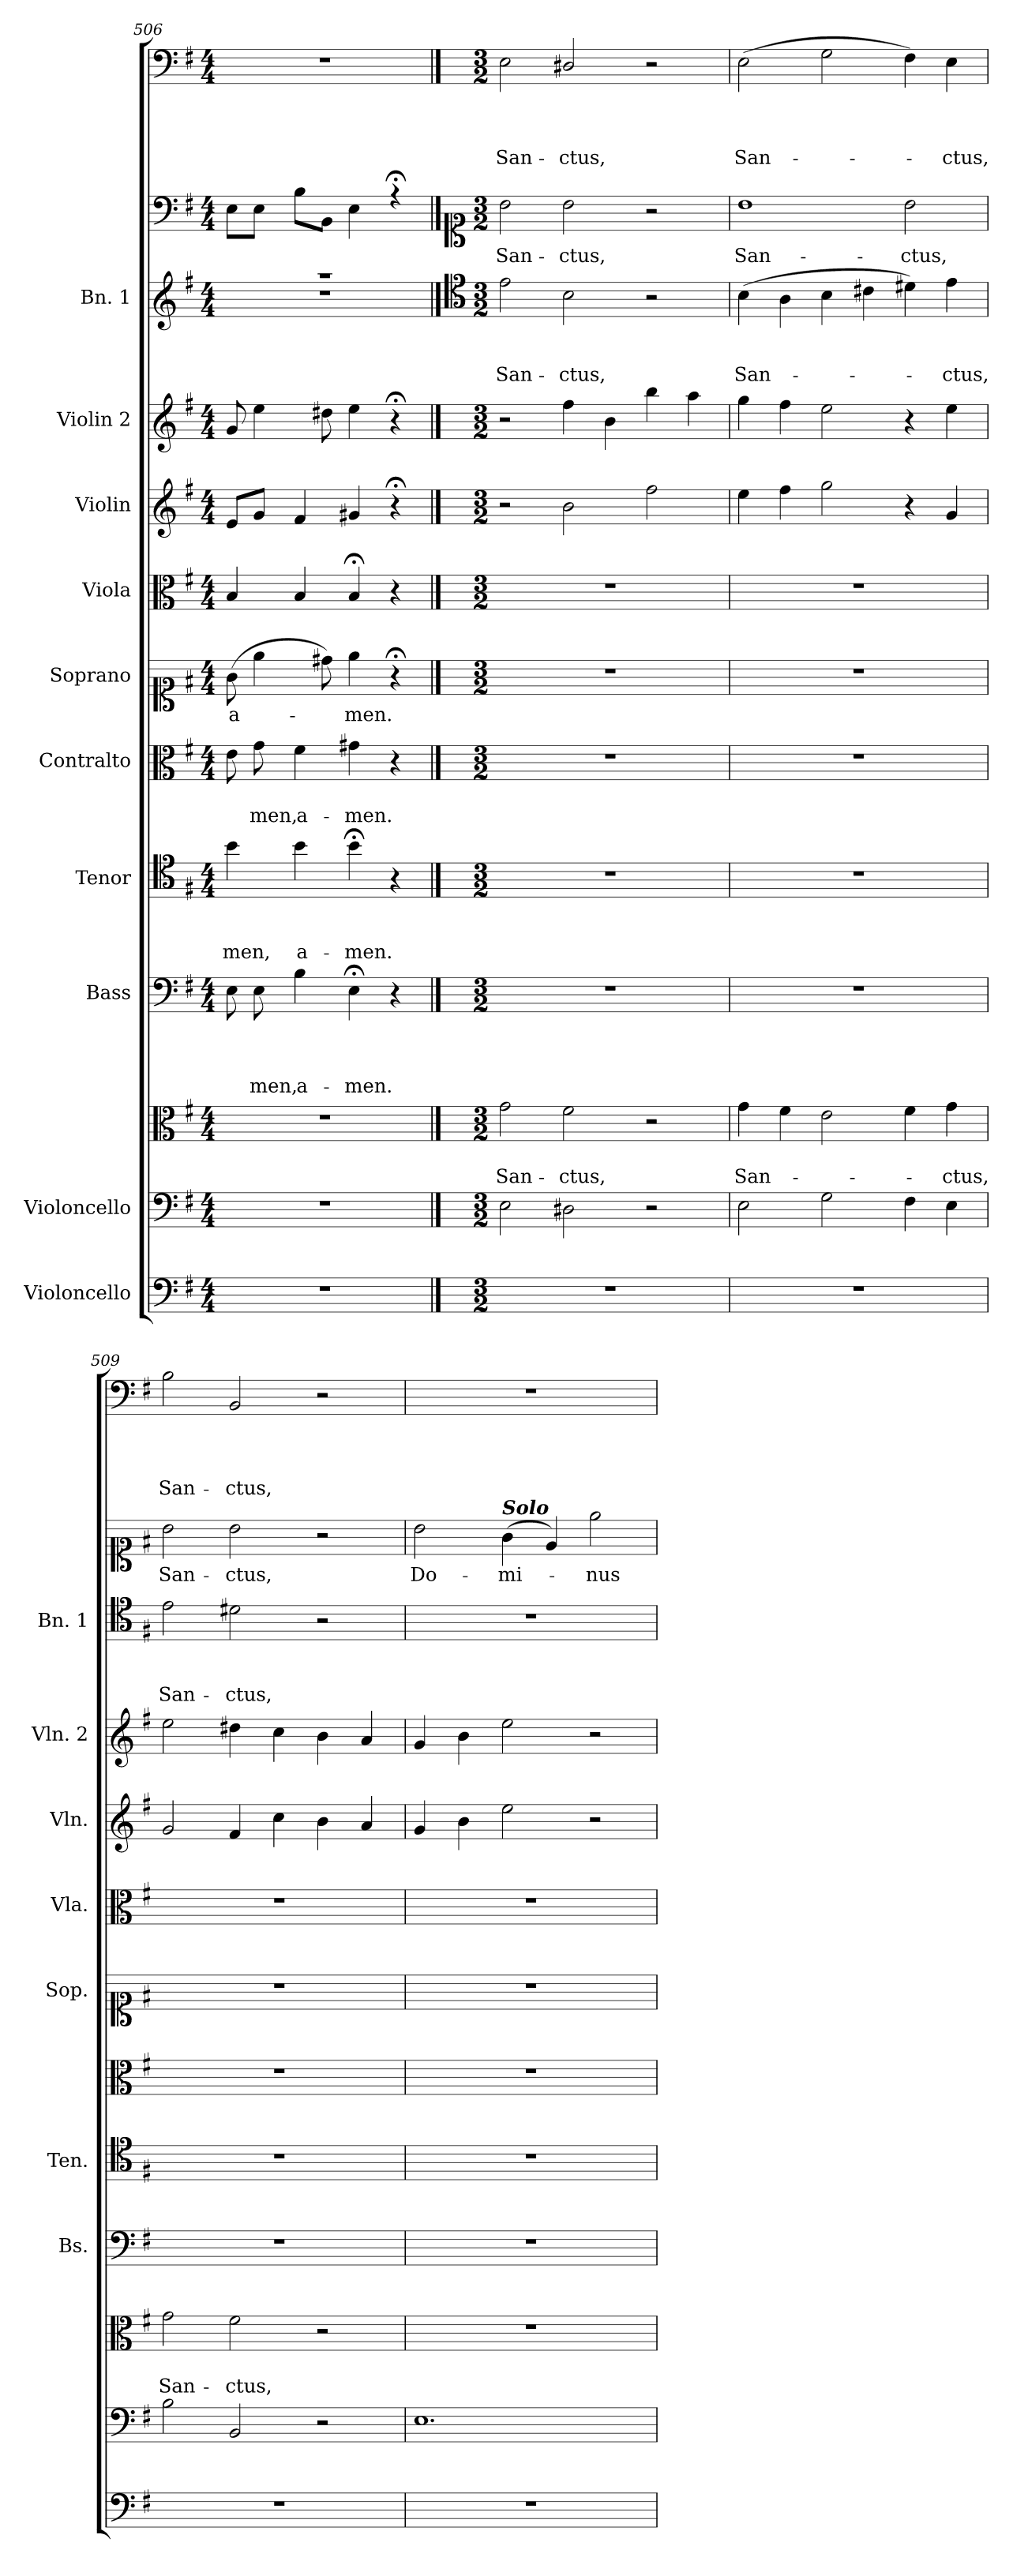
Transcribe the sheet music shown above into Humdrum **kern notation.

**kern	**kern	**kern	**text	**text	**kern	**text	**text	**text	**text	**kern	**text	**text	**text	**kern	**text	**text	**kern	**text	**kern	**kern	**kern	**kern	**text	**text	**text	**kern	**text	**kern	**text	**text	**text	**text
*part13	*part12	*part11	*part11	*part11	*part10	*part10	*part10	*part10	*part10	*part9	*part9	*part9	*part9	*part8	*part8	*part8	*part7	*part7	*part6	*part5	*part4	*part3	*part3	*part3	*part3	*part2	*part2	*part1	*part1	*part1	*part1	*part1
*staff13	*staff12	*staff11	*staff11	*staff11	*staff10	*staff10	*staff10	*staff10	*staff10	*staff9	*staff9	*staff9	*staff9	*staff8	*staff8	*staff8	*staff7	*staff7	*staff6	*staff5	*staff4	*staff3	*staff3	*staff3	*staff3	*staff2	*staff2	*staff1	*staff1	*staff1	*staff1	*staff1
*I"Violoncello	*I"Violoncello	*	*	*	*I"Bass	*	*	*	*	*I"Tenor	*	*	*	*I"Contralto	*	*	*I"Soprano	*	*I"Viola	*I"Violin	*I"Violin 2	*I"Bn. 1	*	*	*	*	*	*	*	*	*	*
*	*	*	*	*	*I'Bs.	*	*	*	*	*I'Ten.	*	*	*	*	*	*	*I'Sop.	*	*I'Vla.	*I'Vln.	*I'Vln. 2	*I'Bn. 1	*	*	*	*	*	*	*	*	*	*
*clefF4	*clefF4	*clefC3	*	*	*clefF4	*	*	*	*	*clefC4	*	*	*	*clefC3	*	*	*clefC1	*	*clefC3	*clefG2	*clefG2	*clefG2	*	*	*	*clefF4	*	*clefF4	*	*	*	*
*	*	*	*	*	*	*	*	*	*	*ITrd7c12	*	*	*	*	*	*	*	*	*	*	*	*	*	*	*	*	*	*	*	*	*	*
*k[f#]	*k[f#]	*k[f#]	*	*	*k[f#]	*	*	*	*	*k[f#]	*	*	*	*k[f#]	*	*	*k[f#]	*	*k[f#]	*k[f#]	*k[f#]	*k[f#]	*	*	*	*k[f#]	*	*k[f#]	*	*	*	*
*G:	*G:	*G:	*	*	*G:	*	*	*	*	*G:	*	*	*	*G:	*	*	*G:	*	*G:	*G:	*G:	*G:	*	*	*	*G:	*	*G:	*	*	*	*
*M4/4	*M4/4	*M4/4	*	*	*M4/4	*	*	*	*	*M4/4	*	*	*	*M4/4	*	*	*M4/4	*	*M4/4	*M4/4	*M4/4	*M4/4	*	*	*	*M4/4	*	*M4/4	*	*	*	*
=506	=506	=506	=506	=506	=506	=506	=506	=506	=506	=506	=506	=506	=506	=506	=506	=506	=506	=506	=506	=506	=506	=506	=506	=506	=506	=506	=506	=506	=506	=506	=506	=506
!	!	!	!	!	!	!	!	!	!	!	!	!	!LO:LY:b	!	!	!	!	!LO:LY:b	!	!	!	!	!	!	!	!	!	!	!	!	!	!
*	*	*	*	*	*	*	*	*	*	*	*	*	*	*	*	*	*	*	*	*	*	*^	*	*	*	*^	*	*	*	*	*	*
*	*	*	*	*	*	*	*	*	*	*	*	*	*	*	*	*	*	*	*	*	*	*	*^	*	*	*	*	*	*	*	*	*	*	*
1r	1r	1r	.	.	8E\	.	.	.	.	4B\	.	.	-men,	8e\	.	.	(>8g\	a-	4B/	8e/L	8g/	1raa	1ryy	1r	.	.	.	8E\L	1ryy	.	1r	.	.	.	.
!	!	!	!	!	!	!	!	!	!LO:LY:b	!	!	!	!	!	!	!LO:LY:b	!	!	!	!	!	!	!	!	!	!	!	!	!	!	!	!	!	!	!
.	.	.	.	.	8E\	.	.	.	-men,	.	.	.	.	8g\	.	-men,	4ee\	.	.	8g/J	4ee\	.	.	.	.	.	.	8E\J	.	.	.	.	.	.	.
!	!	!	!	!	!	!	!	!	!LO:LY:b	!	!	!	!LO:LY:b	!	!	!LO:LY:b	!	!	!	!	!	!	!	!	!	!	!	!	!	!	!	!	!	!	!
.	.	.	.	.	4B\	.	.	.	a-	4B\	.	.	a-	4f#\	.	a-	.	.	4B/	4f#/	.	.	.	.	.	.	.	8B\L	.	.	.	.	.	.	.
.	.	.	.	.	.	.	.	.	.	.	.	.	.	.	.	.	8dd#X\)	.	.	.	8dd#X\	.	.	.	.	.	.	8BB\J	.	.	.	.	.	.	.
!	!	!	!	!	!	!	!	!	!LO:LY:b	!	!	!	!LO:LY:b	!	!	!LO:LY:b	!	!LO:LY:b	!	!	!	!	!	!	!	!	!	!	!	!	!	!	!	!	!
.	.	.	.	.	4E;<\	.	.	.	-men.	4B;<\	.	.	-men.	4g#X\	.	-men.	4ee\	-men.	4B;</	4g#X/	4ee\	.	.	.	.	.	.	4E\	.	.	.	.	.	.	.
.	.	.	.	.	4r	.	.	.	.	4r	.	.	.	4r	.	.	4r;<	.	4r	4r;<	4r;<	.	.	.	.	.	.	4r;<	.	.	.	.	.	.	.
*	*	*	*	*	*	*	*	*	*	*	*	*	*	*	*	*	*	*	*	*	*	*v	*v	*v	*	*	*	*	*	*	*	*	*	*	*
*	*	*	*	*	*	*	*	*	*	*	*	*	*	*	*	*	*	*	*	*	*	*	*	*	*	*v	*v	*	*	*	*	*	*
!!LO:PB:g=z
==507	==507	==507	==507	==507	==507	==507	==507	==507	==507	==507	==507	==507	==507	==507	==507	==507	==507	==507	==507	==507	==507	==507	==507	==507	==507	==507	==507	==507	==507	==507	==507	==507
*	*	*	*	*	*	*	*	*	*	*	*	*	*	*	*	*	*	*	*	*	*	*clefC4	*	*	*	*clefC1	*	*	*	*	*	*
*M3/2	*M3/2	*M3/2	*	*	*M3/2	*	*	*	*	*M3/2	*	*	*	*M3/2	*	*	*M3/2	*	*M3/2	*M3/2	*M3/2	*M3/2	*	*	*	*M3/2	*	*M3/2	*	*	*	*
!	!	!	!	!LO:LY:b	!	!	!	!	!	!	!	!	!	!	!	!	!	!	!LO:N:vis=1	!	!	!	!	!	!LO:LY:b	!	!LO:LY:b	!	!	!	!	!LO:LY:b
1.r	2E\	2g\	.	San-	1.r	.	.	.	.	1.r	.	.	.	1.r	.	.	1.r	.	1.r	2r	2r	2e\	.	.	San-	2b\	San-	2E\	.	.	.	San-
!	!	!	!	!LO:LY:b	!	!	!	!	!	!	!	!	!	!	!	!	!	!	!	!	!	!	!	!	!LO:LY:b	!	!LO:LY:b	!	!	!	!	!LO:LY:b
.	2D#X\	2f#\	.	-ctus,	.	.	.	.	.	.	.	.	.	.	.	.	.	.	.	2b\	4ff#\	2B\	.	.	-ctus,	2b\	-ctus,	2D#X/	.	.	.	-ctus,
.	.	.	.	.	.	.	.	.	.	.	.	.	.	.	.	.	.	.	.	.	4b\	.	.	.	.	.	.	.	.	.	.	.
.	2r	2r	.	.	.	.	.	.	.	.	.	.	.	.	.	.	.	.	.	2ff#\	4bb\	2r	.	.	.	2r	.	2r	.	.	.	.
.	.	.	.	.	.	.	.	.	.	.	.	.	.	.	.	.	.	.	.	.	4aa\	.	.	.	.	.	.	.	.	.	.	.
=508	=508	=508	=508	=508	=508	=508	=508	=508	=508	=508	=508	=508	=508	=508	=508	=508	=508	=508	=508	=508	=508	=508	=508	=508	=508	=508	=508	=508	=508	=508	=508	=508
!	!	!	!	!LO:LY:b	!	!	!	!	!	!	!	!	!	!	!	!	!	!	!LO:N:vis=1	!	!	!	!	!	!LO:LY:b	!	!LO:LY:b	!	!	!	!	!LO:LY:b
1.r	2E\	4g\	.	San-	1.r	.	.	.	.	1.r	.	.	.	1.r	.	.	1.r	.	1.r	4ee\	4gg\	(>4B\	.	.	San-	1b	San-	(>2E\	.	.	.	San-
.	.	4f#\	.	.	.	.	.	.	.	.	.	.	.	.	.	.	.	.	.	4ff#\	4ff#\	4A\	.	.	.	.	.	.	.	.	.	.
.	2G\	2e\	.	.	.	.	.	.	.	.	.	.	.	.	.	.	.	.	.	2gg\	2ee\	4B\	.	.	.	.	.	2G\	.	.	.	.
.	.	.	.	.	.	.	.	.	.	.	.	.	.	.	.	.	.	.	.	.	.	4c#X\	.	.	.	.	.	.	.	.	.	.
!	!	!	!	!	!	!	!	!	!	!	!	!	!	!	!	!	!	!	!	!	!	!	!	!	!	!	!LO:LY:b	!	!	!	!	!
.	4F#\	4f#\	.	.	.	.	.	.	.	.	.	.	.	.	.	.	.	.	.	4r	4r	4d#X\)	.	.	.	2b\	-ctus,	4F#\)	.	.	.	.
!	!	!	!	!LO:LY:b	!	!	!	!	!	!	!	!	!	!	!	!	!	!	!	!	!	!	!	!	!LO:LY:b	!	!	!	!	!	!	!LO:LY:b
.	4E\	4g\	.	-ctus,	.	.	.	.	.	.	.	.	.	.	.	.	.	.	.	4g/	4ee\	4e\	.	.	-ctus,	.	.	4E\	.	.	.	-ctus,
=509	=509	=509	=509	=509	=509	=509	=509	=509	=509	=509	=509	=509	=509	=509	=509	=509	=509	=509	=509	=509	=509	=509	=509	=509	=509	=509	=509	=509	=509	=509	=509	=509
!	!	!	!	!LO:LY:b	!	!	!	!	!	!	!	!	!	!	!	!	!	!	!LO:N:vis=1	!	!	!	!	!	!LO:LY:b	!	!LO:LY:b	!	!	!	!	!LO:LY:b
1.r	2B\	2g\	.	San-	1.r	.	.	.	.	1.r	.	.	.	1.r	.	.	1.r	.	1.r	2g/	2ee\	2e\	.	.	San-	2b\	San-	2B\	.	.	.	San-
!	!	!	!	!LO:LY:b	!	!	!	!	!	!	!	!	!	!	!	!	!	!	!	!	!	!	!	!	!LO:LY:b	!	!LO:LY:b	!	!	!	!	!LO:LY:b
.	2BB/	2f#\	.	-ctus,	.	.	.	.	.	.	.	.	.	.	.	.	.	.	.	4f#/	4dd#X\	2d#X\	.	.	-ctus,	2b\	-ctus,	2BB/	.	.	.	-ctus,
.	.	.	.	.	.	.	.	.	.	.	.	.	.	.	.	.	.	.	.	4cc\	4cc\	.	.	.	.	.	.	.	.	.	.	.
.	2r	2r	.	.	.	.	.	.	.	.	.	.	.	.	.	.	.	.	.	4b\	4b\	2r	.	.	.	2r	.	2r	.	.	.	.
.	.	.	.	.	.	.	.	.	.	.	.	.	.	.	.	.	.	.	.	4a/	4a/	.	.	.	.	.	.	.	.	.	.	.
=510	=510	=510	=510	=510	=510	=510	=510	=510	=510	=510	=510	=510	=510	=510	=510	=510	=510	=510	=510	=510	=510	=510	=510	=510	=510	=510	=510	=510	=510	=510	=510	=510
!	!	!LO:N:vis=1	!	!	!	!	!	!	!	!	!	!	!	!	!	!	!	!	!LO:N:vis=1	!	!	!LO:N:vis=1	!	!	!	!	!LO:LY:b	!LO:N:vis=1	!	!	!	!
1.r	1.E	1.r	.	.	1.r	.	.	.	.	1.r	.	.	.	1.r	.	.	1.r	.	1.r	4g/	4g/	1.r	.	.	.	2b\	Do-	1.r	.	.	.	.
.	.	.	.	.	.	.	.	.	.	.	.	.	.	.	.	.	.	.	.	4b\	4b\	.	.	.	.	.	.	.	.	.	.	.
!	!	!	!	!	!	!	!	!	!	!	!	!	!	!	!	!	!	!	!	!	!	!	!	!	!	!LO:TX:a:Bi:t=Solo	!	!	!	!	!	!
!	!	!	!	!	!	!	!	!	!	!	!	!	!	!	!	!	!	!	!	!	!	!	!	!	!	!	!LO:LY:b	!	!	!	!	!
.	.	.	.	.	.	.	.	.	.	.	.	.	.	.	.	.	.	.	.	2ee\	2ee\	.	.	.	.	(>4g\	-mi-	.	.	.	.	.
.	.	.	.	.	.	.	.	.	.	.	.	.	.	.	.	.	.	.	.	.	.	.	.	.	.	4e/)	.	.	.	.	.	.
!	!	!	!	!	!	!	!	!	!	!	!	!	!	!	!	!	!	!	!	!	!	!	!	!	!	!	!LO:LY:b	!	!	!	!	!
.	.	.	.	.	.	.	.	.	.	.	.	.	.	.	.	.	.	.	.	2r	2r	.	.	.	.	2ee\	-nus	.	.	.	.	.
=	=	=	=	=	=	=	=	=	=	=	=	=	=	=	=	=	=	=	=	=	=	=	=	=	=	=	=	=	=	=	=	=
*-	*-	*-	*-	*-	*-	*-	*-	*-	*-	*-	*-	*-	*-	*-	*-	*-	*-	*-	*-	*-	*-	*-	*-	*-	*-	*-	*-	*-	*-	*-	*-	*-
